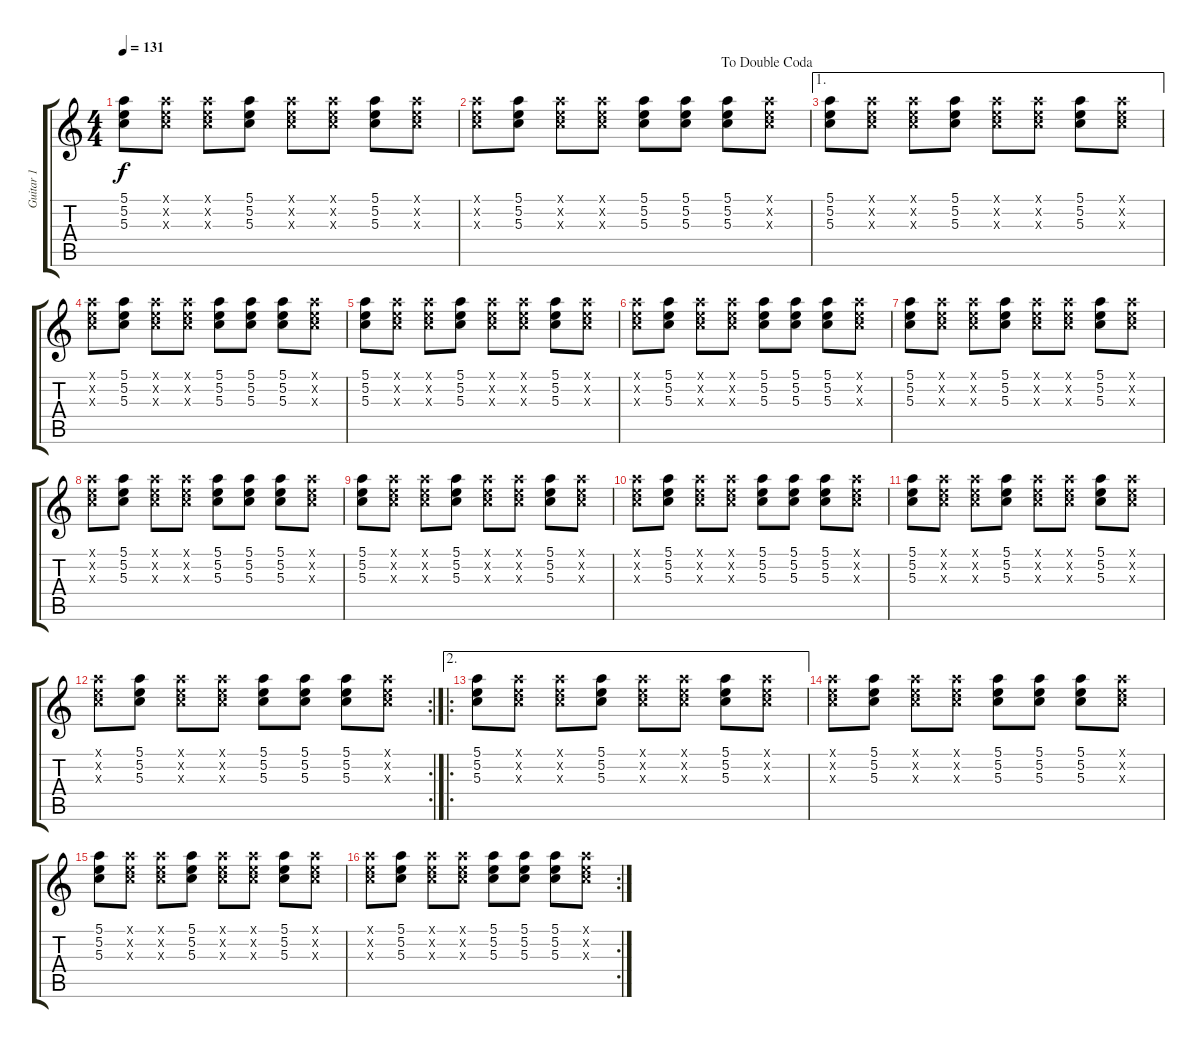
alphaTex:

\track ("Guitar 1" "Guitar 1") {instrument electricguitarclean}
\staff {score tabs}
\tuning (E4 B3 G3 D3 A2 E2) {hide}
\ts (4 4)
\tempo 131
\clef g2
\ks c
(5.1 5.2 5.3).8{dy f} (5.1{x} 5.2{x} 5.3{x}).8 (5.1{x} 5.2{x} 5.3{x}).8 (5.1 5.2 5.3).8 (5.1{x} 5.2{x} 5.3{x}).8 (5.1{x} 5.2{x} 5.3{x}).8 (5.1 5.2 5.3).8 (5.1{x} 5.2{x} 5.3{x}).8 |
\jump dadoublecoda
(5.1{x} 5.2{x} 5.3{x}).8 (5.1 5.2 5.3).8 (5.1{x} 5.2{x} 5.3{x}).8 (5.1{x} 5.2{x} 5.3{x}).8 (5.1 5.2 5.3).8 (5.1 5.2 5.3).8 (5.1 5.2 5.3).8 (5.1{x} 5.2{x} 5.3{x}).8 |
\ae 1
(5.1 5.2 5.3).8 (5.1{x} 5.2{x} 5.3{x}).8 (5.1{x} 5.2{x} 5.3{x}).8 (5.1 5.2 5.3).8 (5.1{x} 5.2{x} 5.3{x}).8 (5.1{x} 5.2{x} 5.3{x}).8 (5.1 5.2 5.3).8 (5.1{x} 5.2{x} 5.3{x}).8 |
(5.1{x} 5.2{x} 5.3{x}).8 (5.1 5.2 5.3).8 (5.1{x} 5.2{x} 5.3{x}).8 (5.1{x} 5.2{x} 5.3{x}).8 (5.1 5.2 5.3).8 (5.1 5.2 5.3).8 (5.1 5.2 5.3).8 (5.1{x} 5.2{x} 5.3{x}).8 |
(5.1 5.2 5.3).8 (5.1{x} 5.2{x} 5.3{x}).8 (5.1{x} 5.2{x} 5.3{x}).8 (5.1 5.2 5.3).8 (5.1{x} 5.2{x} 5.3{x}).8 (5.1{x} 5.2{x} 5.3{x}).8 (5.1 5.2 5.3).8 (5.1{x} 5.2{x} 5.3{x}).8 |
(5.1{x} 5.2{x} 5.3{x}).8 (5.1 5.2 5.3).8 (5.1{x} 5.2{x} 5.3{x}).8 (5.1{x} 5.2{x} 5.3{x}).8 (5.1 5.2 5.3).8 (5.1 5.2 5.3).8 (5.1 5.2 5.3).8 (5.1{x} 5.2{x} 5.3{x}).8 |
(5.1 5.2 5.3).8 (5.1{x} 5.2{x} 5.3{x}).8 (5.1{x} 5.2{x} 5.3{x}).8 (5.1 5.2 5.3).8 (5.1{x} 5.2{x} 5.3{x}).8 (5.1{x} 5.2{x} 5.3{x}).8 (5.1 5.2 5.3).8 (5.1{x} 5.2{x} 5.3{x}).8 |
(5.1{x} 5.2{x} 5.3{x}).8 (5.1 5.2 5.3).8 (5.1{x} 5.2{x} 5.3{x}).8 (5.1{x} 5.2{x} 5.3{x}).8 (5.1 5.2 5.3).8 (5.1 5.2 5.3).8 (5.1 5.2 5.3).8 (5.1{x} 5.2{x} 5.3{x}).8 |
(5.1 5.2 5.3).8 (5.1{x} 5.2{x} 5.3{x}).8 (5.1{x} 5.2{x} 5.3{x}).8 (5.1 5.2 5.3).8 (5.1{x} 5.2{x} 5.3{x}).8 (5.1{x} 5.2{x} 5.3{x}).8 (5.1 5.2 5.3).8 (5.1{x} 5.2{x} 5.3{x}).8 |
(5.1{x} 5.2{x} 5.3{x}).8 (5.1 5.2 5.3).8 (5.1{x} 5.2{x} 5.3{x}).8 (5.1{x} 5.2{x} 5.3{x}).8 (5.1 5.2 5.3).8 (5.1 5.2 5.3).8 (5.1 5.2 5.3).8 (5.1{x} 5.2{x} 5.3{x}).8 |
(5.1 5.2 5.3).8 (5.1{x} 5.2{x} 5.3{x}).8 (5.1{x} 5.2{x} 5.3{x}).8 (5.1 5.2 5.3).8 (5.1{x} 5.2{x} 5.3{x}).8 (5.1{x} 5.2{x} 5.3{x}).8 (5.1 5.2 5.3).8 (5.1{x} 5.2{x} 5.3{x}).8 |
\rc 2
(5.1{x} 5.2{x} 5.3{x}).8 (5.1 5.2 5.3).8 (5.1{x} 5.2{x} 5.3{x}).8 (5.1{x} 5.2{x} 5.3{x}).8 (5.1 5.2 5.3).8 (5.1 5.2 5.3).8 (5.1 5.2 5.3).8 (5.1{x} 5.2{x} 5.3{x}).8 |
\ae 2
\ro
(5.1 5.2 5.3).8 (5.1{x} 5.2{x} 5.3{x}).8 (5.1{x} 5.2{x} 5.3{x}).8 (5.1 5.2 5.3).8 (5.1{x} 5.2{x} 5.3{x}).8 (5.1{x} 5.2{x} 5.3{x}).8 (5.1 5.2 5.3).8 (5.1{x} 5.2{x} 5.3{x}).8 |
(5.1{x} 5.2{x} 5.3{x}).8 (5.1 5.2 5.3).8 (5.1{x} 5.2{x} 5.3{x}).8 (5.1{x} 5.2{x} 5.3{x}).8 (5.1 5.2 5.3).8 (5.1 5.2 5.3).8 (5.1 5.2 5.3).8 (5.1{x} 5.2{x} 5.3{x}).8 |
(5.1 5.2 5.3).8 (5.1{x} 5.2{x} 5.3{x}).8 (5.1{x} 5.2{x} 5.3{x}).8 (5.1 5.2 5.3).8 (5.1{x} 5.2{x} 5.3{x}).8 (5.1{x} 5.2{x} 5.3{x}).8 (5.1 5.2 5.3).8 (5.1{x} 5.2{x} 5.3{x}).8 |
\rc 2
(5.1{x} 5.2{x} 5.3{x}).8 (5.1 5.2 5.3).8 (5.1{x} 5.2{x} 5.3{x}).8 (5.1{x} 5.2{x} 5.3{x}).8 (5.1 5.2 5.3).8 (5.1 5.2 5.3).8 (5.1 5.2 5.3).8 (5.1{x} 5.2{x} 5.3{x}).8
